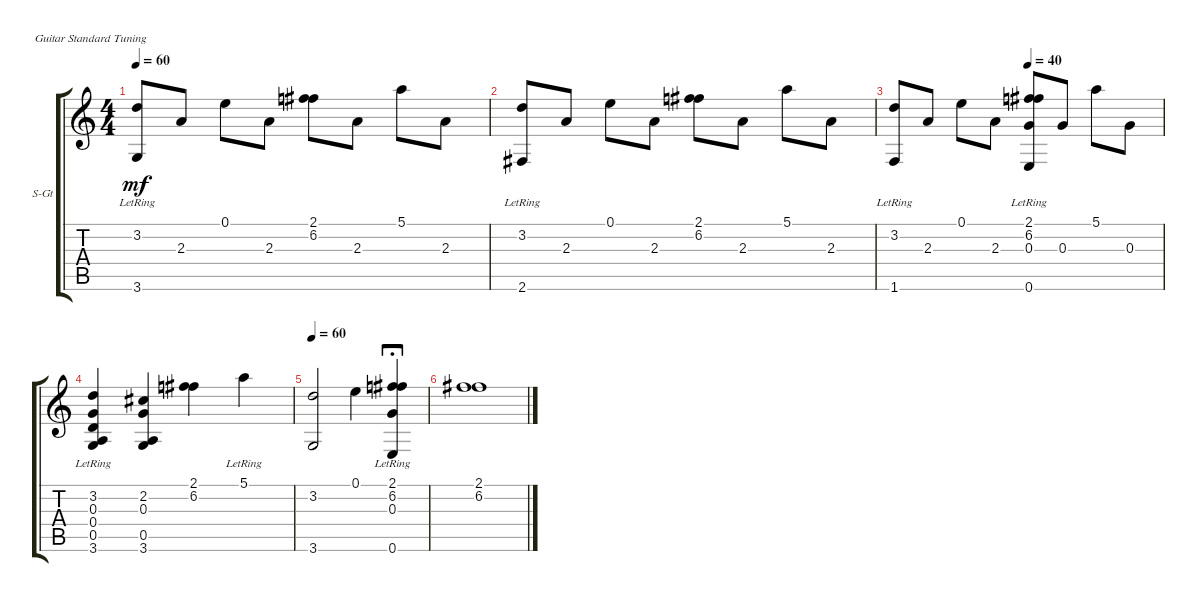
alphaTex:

\defaultSystemsLayout 4
\bracketExtendMode groupsimilarinstruments
\firstSystemTrackNameOrientation horizontal
\otherSystemsTrackNameOrientation horizontal
\track ("Steel Guitar" "S-Gt") {instrument acousticgrandpiano}
\staff {score tabs}
\tuning (E4 B3 G3 D3 A2 E2)
\displaytranspose 12
\ts (4 4)
\tempo 60
\clef g2
\ks c
(3.2{lr} 3.6{lr}).8{dy mf} 2.3.8 0.1.8 2.3.8 (2.1 6.2).8 2.3.8 5.1.8 2.3.8 |
(3.2{lr} 2.6{lr}).8 2.3.8 0.1.8 2.3.8 (2.1 6.2).8 2.3.8 5.1.8 2.3.8 |
\tempo (40 0.5)
(3.2{lr} 1.6{lr}).8 2.3.8 0.1.8 2.3.8 (2.1{lr} 6.2{lr} 0.3{lr} 0.6{lr}).8 0.3.8 5.1.8 0.3.8 |
(3.2{lr} 3.6 0.3 0.5 0.4).4 (2.2 3.6 0.3 0.5).4 (2.1 6.2).4 5.1{lr}.4 |
\tempo 60
(3.2 3.6).2 0.1.4 (2.1{lr} 6.2{lr} 0.3{lr} 0.6{lr}).4{fermata (long 1)} |
(6.2 2.1).1
